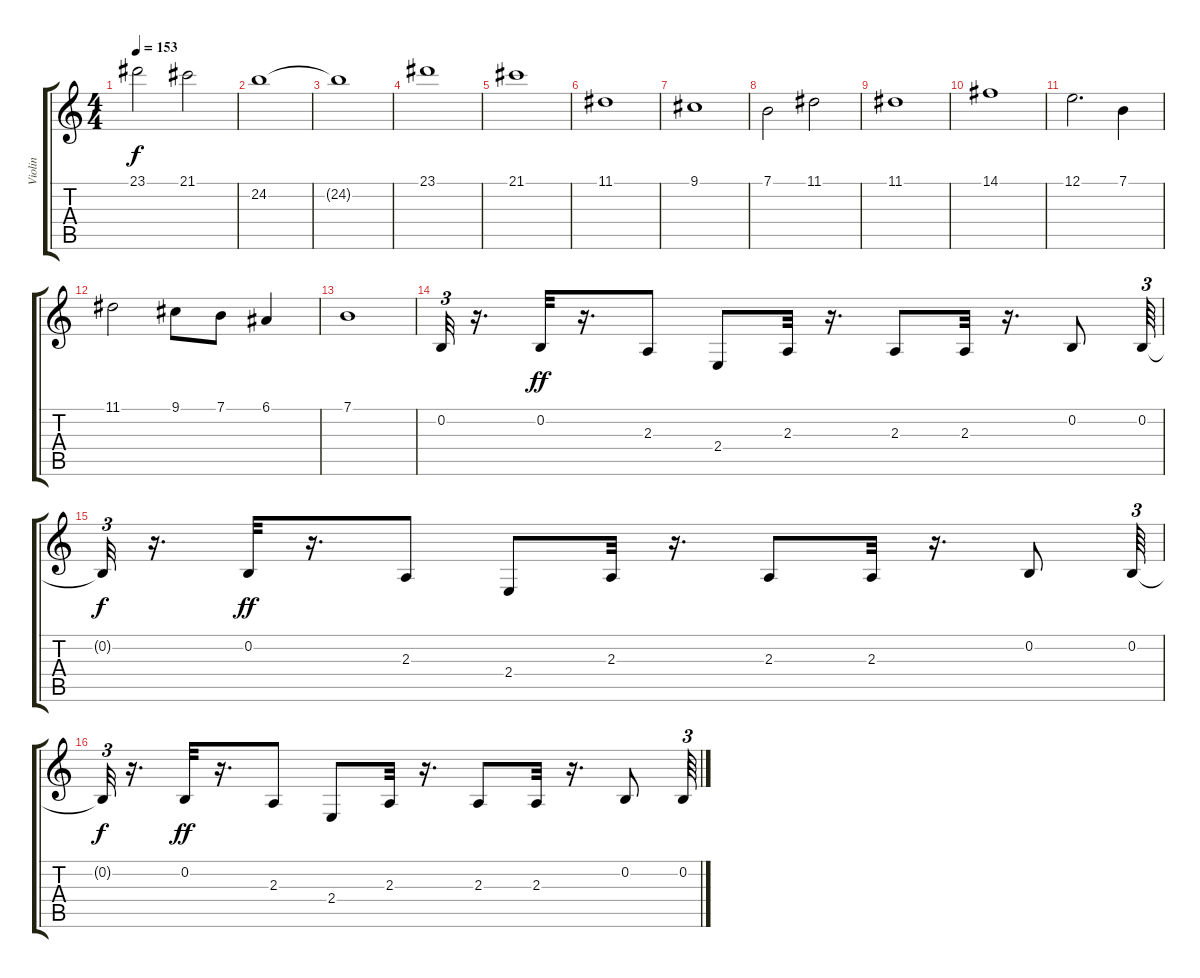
\track ("Violin" "Violin") {instrument stringensemble1}
\staff {score tabs}
\tuning (E4 B3 G3 D3 A2 E2) {hide}
\ts (4 4)
\tempo 153
\clef g2
\ks c
23.1{t}.2{dy f} 21.1.2 |
24.2.1 |
24.2{t}.1 |
23.1.1 |
21.1.1 |
11.1.1 |
9.1.1 |
7.1.2 11.1.2 |
11.1.1 |
14.1.1 |
12.1.2{d} 7.1.4 |
11.1.2 9.1.8 7.1.8 6.1.4 |
7.1.1 |
0.2.32{tu (3 2)} r.16{d} 0.2.32{dy ff} r.16{d} 2.3.8 2.4.8 2.3.32 r.16{d} 2.3.8 2.3.32 r.16{d} 0.2.8 0.2.64{tu (3 2)} |
0.2{t}.32{tu (3 2) dy f} r.16{d} 0.2.32{dy ff} r.16{d} 2.3.8 2.4.8 2.3.32 r.16{d} 2.3.8 2.3.32 r.16{d} 0.2.8 0.2.64{tu (3 2)} |
0.2{t}.32{tu (3 2) dy f} r.16{d} 0.2.32{dy ff} r.16{d} 2.3.8 2.4.8 2.3.32 r.16{d} 2.3.8 2.3.32 r.16{d} 0.2.8 0.2.64{tu (3 2)}
